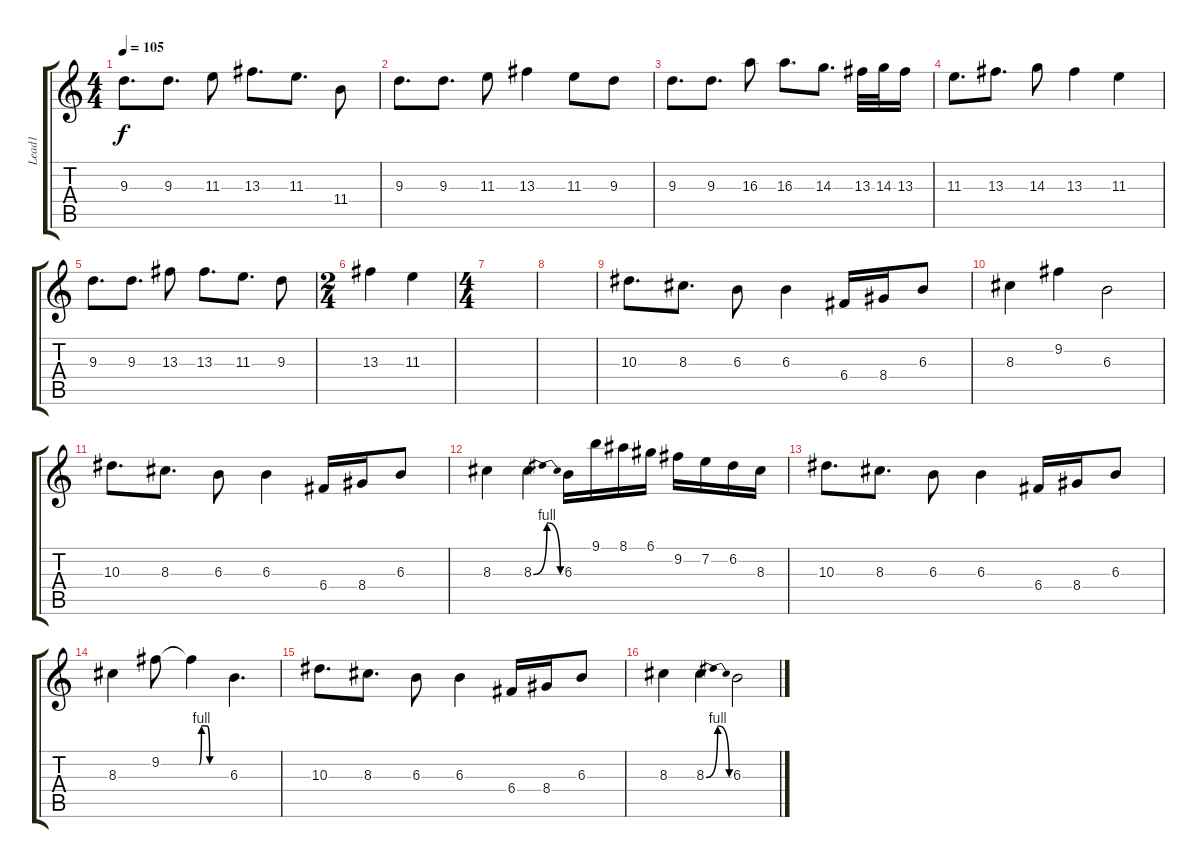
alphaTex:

\track ("Lead1" "Lead1") {instrument distortionguitar}
\staff {score tabs}
\tuning (D4 A3 F3 C3 G2 D2) {hide}
\ts (4 4)
\tempo 105
\clef g2
\ks c
9.3.8{d dy f} 9.3.8{d} 11.3.8 13.3.8{d} 11.3.8{d} 11.4.8 |
9.3.8{d} 9.3.8{d} 11.3.8 13.3.4 11.3.8 9.3.8 |
9.3.8{d} 9.3.8{d} 16.3.8 16.3.8{d} 14.3.8{d} 13.3.32 14.3.32 13.3.16 |
11.3.8{d} 13.3.8{d} 14.3.8 13.3.4 11.3.4 |
9.3.8{d} 9.3.8{d} 13.3.8 13.3.8{d} 11.3.8{d} 9.3.8 |
\ts (2 4)
13.3.4 11.3.4 |
\ts (4 4)
|
|
10.3.8{d} 8.3.8{d} 6.3.8 6.3.4 6.4.16 8.4.16 6.3.8 |
8.3.4 9.2.4 6.3.2 |
10.3.8{d} 8.3.8{d} 6.3.8 6.3.4 6.4.16 8.4.16 6.3.8 |
8.3.4 8.3{be (bendrelease 0 0 20 4 30 4 60 0)}.4 6.3.16 9.1.16 8.1.16 6.1.16 9.2.16 7.2.16 6.2.16 8.3.16 |
10.3.8{d} 8.3.8{d} 6.3.8 6.3.4 6.4.16 8.4.16 6.3.8 |
8.3.4 9.2.8 9.2{be (custom 0 0 11 0 15 4 20 4 25 4 30 0 60 0) t}.4 6.3.4{d} |
10.3.8{d} 8.3.8{d} 6.3.8 6.3.4 6.4.16 8.4.16 6.3.8 |
8.3.4 8.3{be (bendrelease 0 0 20 4 30 4 60 0)}.4 6.3.2
